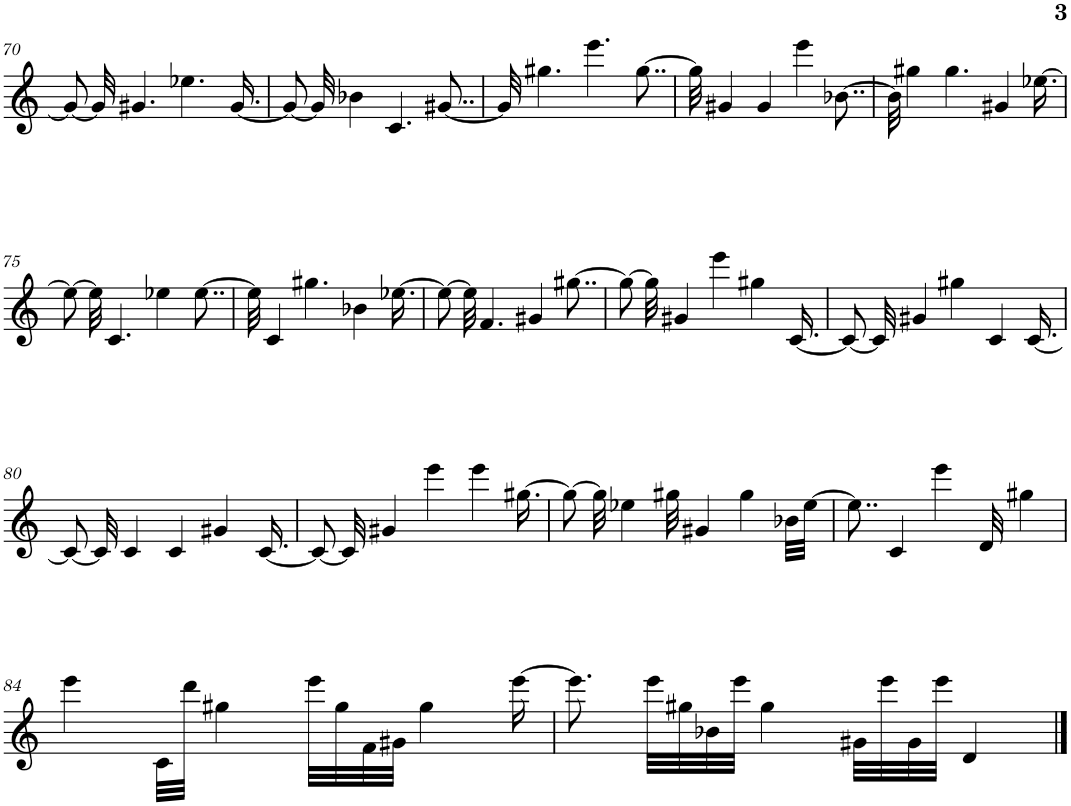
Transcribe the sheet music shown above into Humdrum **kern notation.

**kern
*part1
*staff1
*I"Piano
*I'Pno
!!LO:PB:g=z
*clefG2
*k[]
*M4/4
=70
8g#/_
32g#/]
4.g#X/
4.ee-X\
[16.g#/
=71
8g#/_
32g#/]
4b-X\
4.c/
[8..g#X/
=72
32g#/]
4.gg#X\
4.eee\
[8..gg#\
=73
32gg#\]
4g#X/
4g#/
4eee\
[8..b-X\
=74
32b-\]
4gg#X\
4.gg#\
4g#X/
[16.ee-X\
!!LO:LB:g=z
=75
8ee-\_
32ee-\]
4.c/
4ee-X\
[8..ee-\
=76
32ee-\]
4c/
4.gg#X\
4b-X\
[16.ee-X\
=77
8ee-\_
32ee-\]
4.f/
4g#X/
[8..gg#X\
=78
8gg#\_
32gg#\]
4g#X/
4eee\
4gg#X\
[16.c/
=79
8c/_
32c/]
4g#X/
4gg#X\
4c/
[16.c/
!!LO:LB:g=z
=80
8c/_
32c/]
4c/
4c/
4g#X/
[16.c/
=81
8c/_
32c/]
4g#X/
4eee\
4eee\
[16.gg#X\
=82
8gg#\_
32gg#\]
4ee-X\
32gg#X\
4g#X/
4gg#\
32b-X\LLL
[32ee-\JJJ
=83
8..ee-\]
4c/
4eee\
32d/
4gg#X\
!!LO:LB:g=z
=84
4eee\
32c\LLL
32ddd\JJJ
4gg#X\
32eee\LLL
32gg#\
32f\
32g#X\JJJ
4gg#\
[16eee\
=85
8.eee\]
32eee\LLL
32gg#X\
32b-X\
32eee\JJJ
4gg#\
32g#X\LLL
32eee\
32g#\
32eee\JJJ
4d/
==
*-
